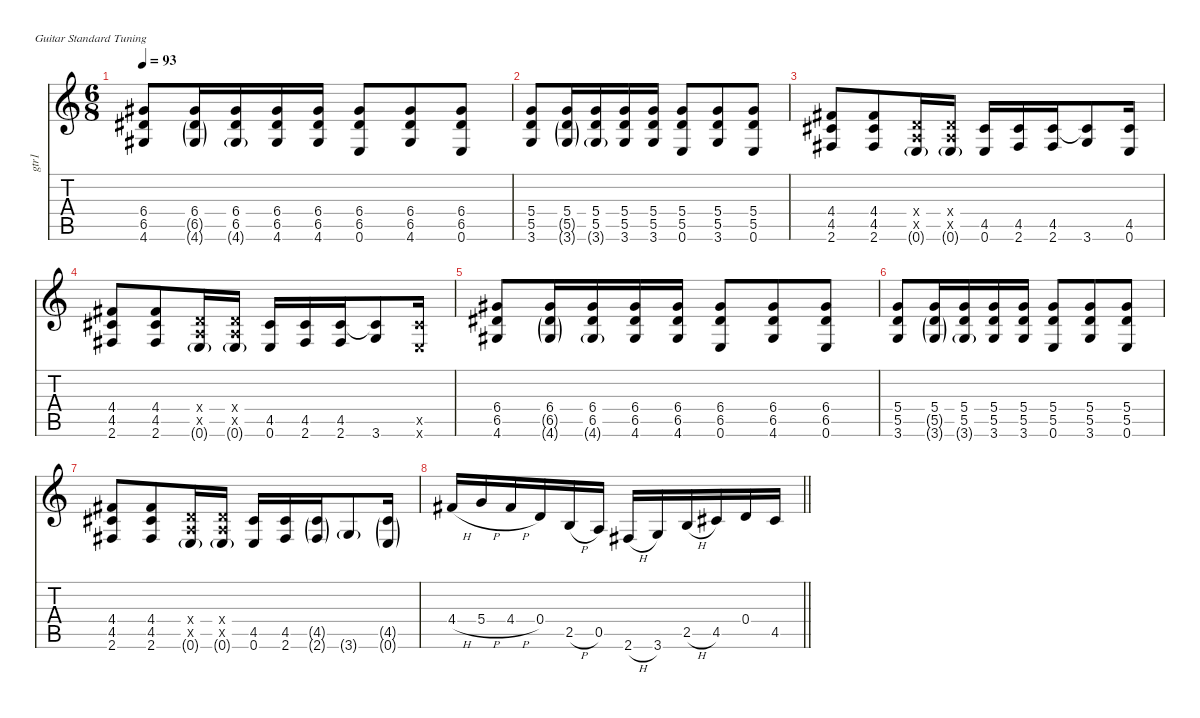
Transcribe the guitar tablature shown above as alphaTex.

\defaultSystemsLayout 4
\hideDynamics
\bracketExtendMode nobrackets
\otherSystemsTrackNameOrientation horizontal
\track ("Guitar 1" "gtr1") {defaultSystemsLayout 4 mute instrument acousticguitarsteel}
\staff {score tabs}
\tuning (E4 B3 G3 D3 A2 E2)
\ts (6 8)
\tempo 93
\clef g2
\ks aminor
(6.4{acc #} 6.5{acc #} 4.6{acc #}).8{dy f beam Up} (6.4{acc #} 6.5{g acc #} 4.6{g acc #}).16{beam Up} (6.4{acc #} 6.5{acc #} 4.6{g acc #}).16{beam Up} (6.4{acc #} 6.5{acc #} 4.6{acc #}).16{beam Up} (6.4{acc #} 6.5{acc #} 4.6{acc #}).16{beam Up} (6.4{acc #} 6.5{acc #} 0.6).8{beam Up} (6.4{acc #} 6.5{acc #} 4.6{acc #}).8{beam Up} (6.4{acc #} 6.5{acc #} 0.6).8{beam Up} |
(5.4 5.5 3.6).8{beam Up} (5.4 5.5{g} 3.6{g}).16{beam Up} (5.4 5.5 3.6{g}).16{beam Up} (5.4 5.5 3.6).16{beam Up} (5.4 5.5 3.6).16{beam Up} (5.4 5.5 0.6).8{beam Up} (5.4 5.5 3.6).8{beam Up} (5.4 5.5 0.6).8{beam Up} |
(4.4{acc #} 4.5{acc #} 2.6{acc #}).8{beam Up} (4.4{acc #} 4.5{acc #} 2.6{acc #}).8{beam Up} (0.4{x} 0.5{x} 0.6{g}).16{beam Up} (0.4{x} 0.5{x} 0.6{g}).16{beam Up} (4.5{acc #} 0.6).16{beam Up} (4.5{acc #} 2.6{acc #}).16{beam Up} (4.5{acc #} 2.6{acc #}).16{beam Up} (4.5{t acc #} 3.6).8{beam Up} (4.5{acc #} 0.6).16{beam Up} |
(4.4{acc #} 4.5{acc #} 2.6{acc #}).8{beam Up} (4.4{acc #} 4.5{acc #} 2.6{acc #}).8{beam Up} (0.4{x} 0.5{x} 0.6{g}).16{beam Up} (0.4{x} 0.5{x} 0.6{g}).16{beam Up} (4.5{acc #} 0.6).16{beam Up} (4.5{acc #} 2.6{acc #}).16{beam Up} (4.5{acc #} 2.6{acc #}).16{beam Up} (4.5{t acc #} 3.6).8{beam Up} (4.5{x acc #} 0.6{x}).16{beam Up} |
(6.4{acc #} 6.5{acc #} 4.6{acc #}).8{beam Up} (6.4{acc #} 6.5{g acc #} 4.6{g acc #}).16{beam Up} (6.4{acc #} 6.5{acc #} 4.6{g acc #}).16{beam Up} (6.4{acc #} 6.5{acc #} 4.6{acc #}).16{beam Up} (6.4{acc #} 6.5{acc #} 4.6{acc #}).16{beam Up} (6.4{acc #} 6.5{acc #} 0.6).8{beam Up} (6.4{acc #} 6.5{acc #} 4.6{acc #}).8{beam Up} (6.4{acc #} 6.5{acc #} 0.6).8{beam Up} |
(5.4 5.5 3.6).8{beam Up} (5.4 5.5{g} 3.6{g}).16{beam Up} (5.4 5.5 3.6{g}).16{beam Up} (5.4 5.5 3.6).16{beam Up} (5.4 5.5 3.6).16{beam Up} (5.4 5.5 0.6).8{beam Up} (5.4 5.5 3.6).8{beam Up} (5.4 5.5 0.6).8{beam Up} |
(4.4{acc #} 4.5{acc #} 2.6{acc #}).8{beam Up} (4.4{acc #} 4.5{acc #} 2.6{acc #}).8{beam Up} (0.4{x} 0.5{x} 0.6{g}).16{beam Up} (0.4{x} 0.5{x} 0.6{g}).16{beam Up} (4.5{acc #} 0.6).16{beam Up} (4.5{acc #} 2.6{acc #}).16{beam Up} (2.6{g acc #} 4.5{g acc #}).16{dy ppp beam Up} 3.6{g}.8{beam Up} (0.6{g} 4.5{g acc #}).16{beam Up} |
\barLineRight lightlight
4.4{h acc #}.16{dy f instrument acousticguitarsteel beam Up} 5.4{h}.16{beam Up} 4.4{h acc #}.16{beam Up} 0.4.16{dy ff beam Up} 2.5{h}.16{beam Up} 0.5.16{beam Up} 2.6{h acc #}.16{beam Up} 3.6.16{beam Up} 2.5{h}.16{beam Up} 4.5{acc #}.16{beam Up} 0.4.16{beam Up} 4.5{acc #}.16{beam Up}
